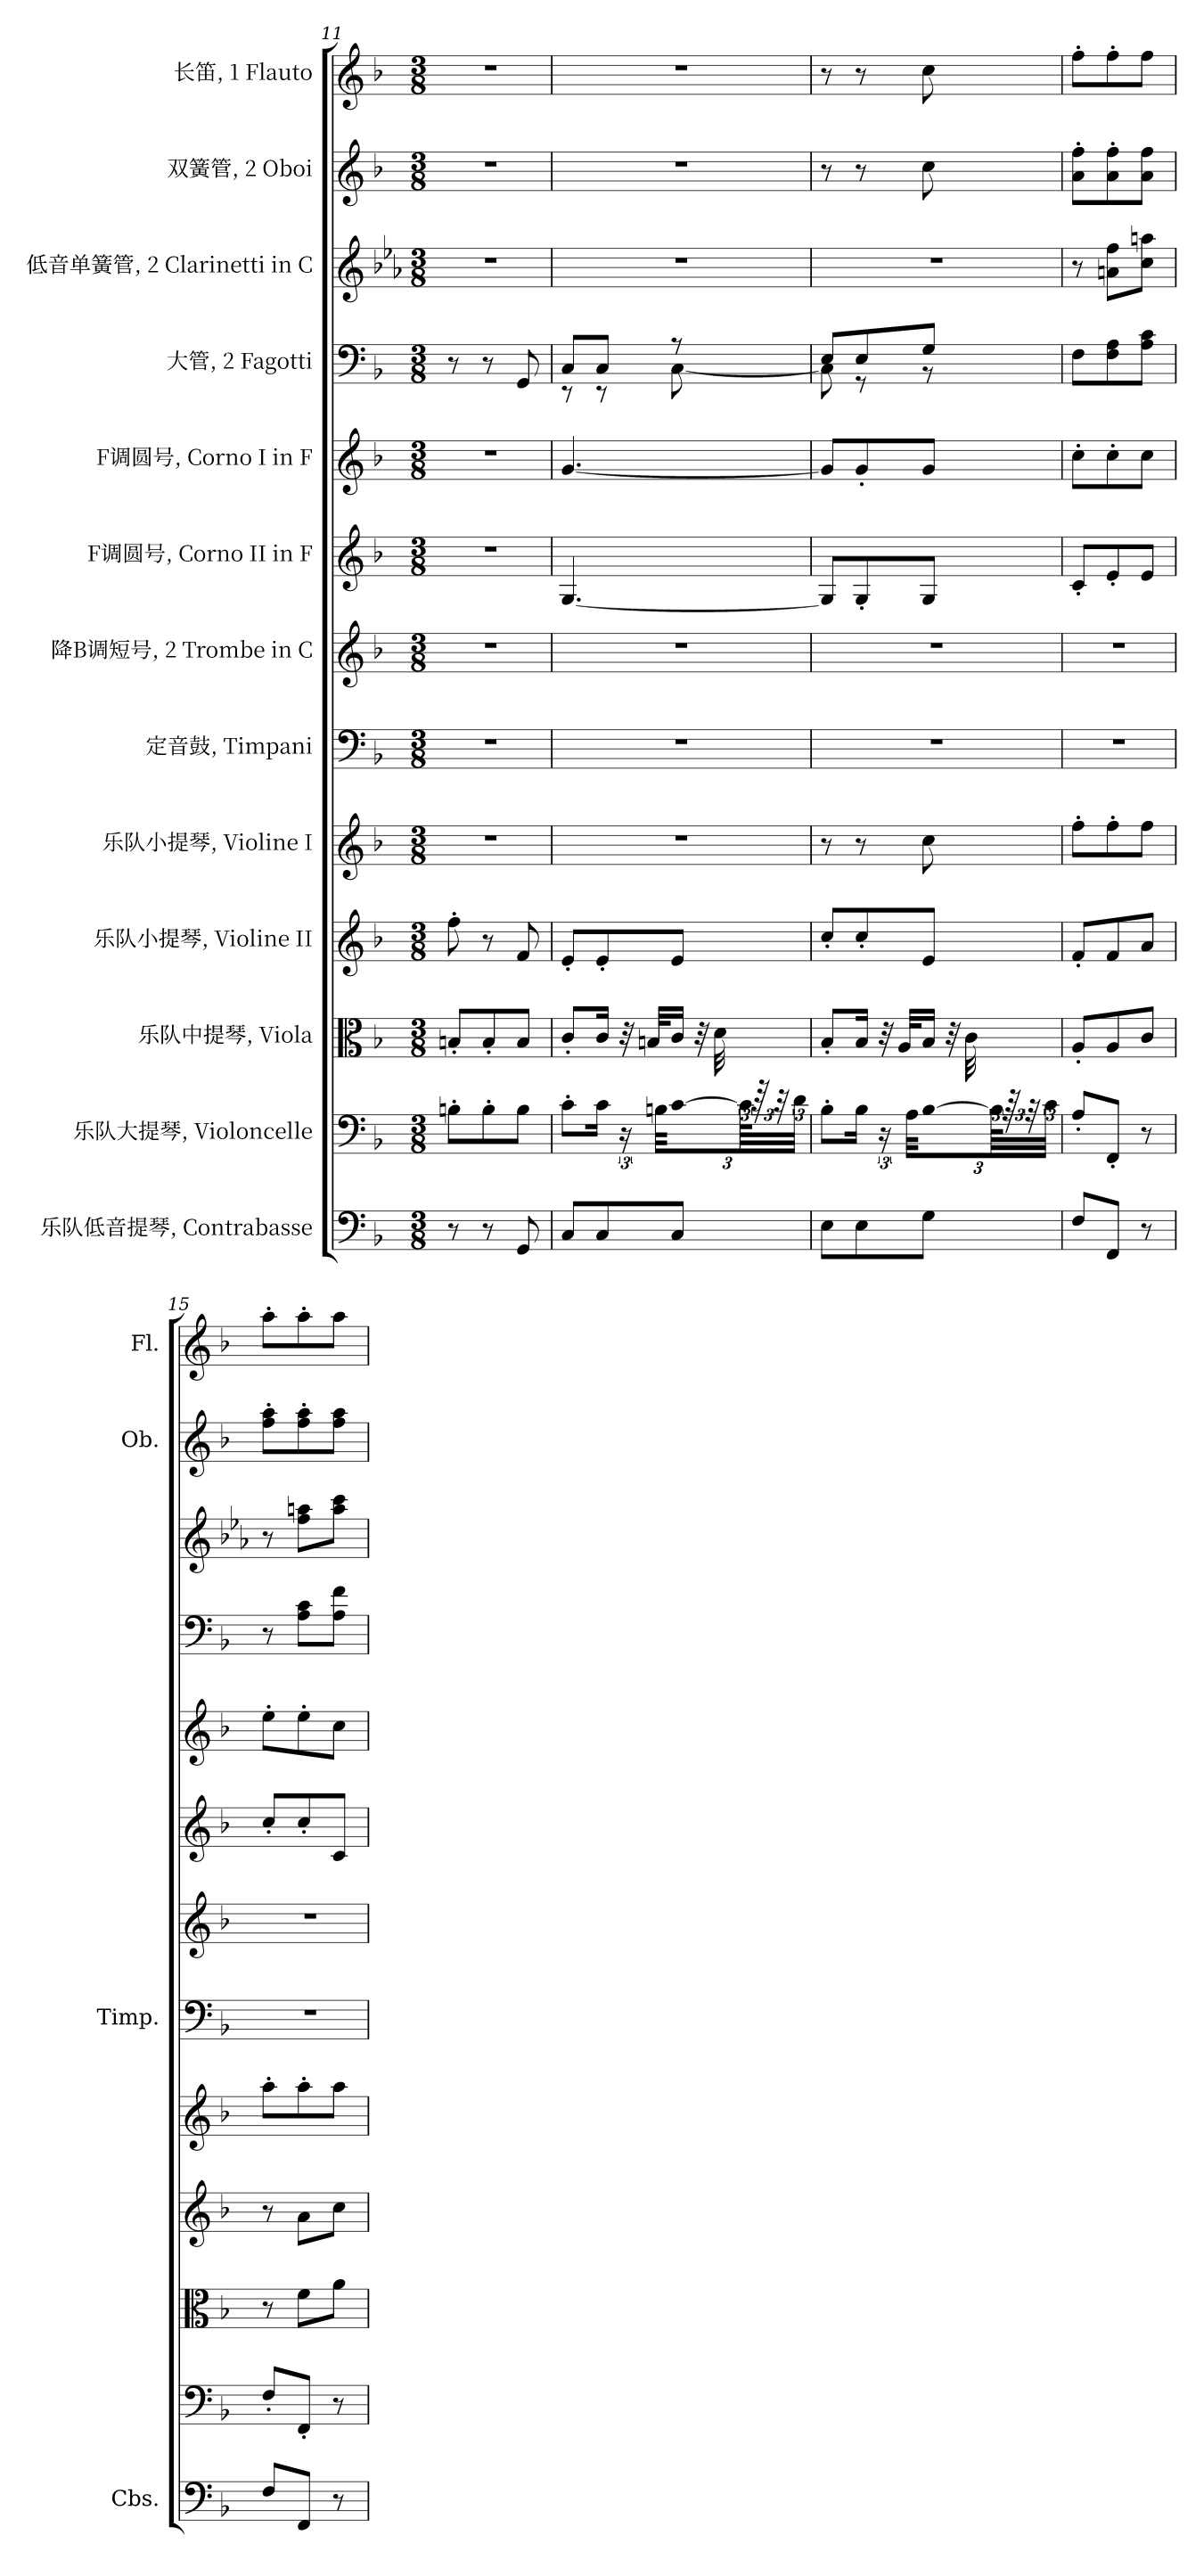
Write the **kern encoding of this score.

**kern	**kern	**kern	**kern	**kern	**kern	**kern	**kern	**kern	**kern	**kern	**kern	**kern
*part13	*part12	*part11	*part10	*part9	*part8	*part7	*part6	*part5	*part4	*part3	*part2	*part1
*staff13	*staff12	*staff11	*staff10	*staff9	*staff8	*staff7	*staff6	*staff5	*staff4	*staff3	*staff2	*staff1
*I"乐队低音提琴, Contrabasse	*I"乐队大提琴, Violoncelle	*I"乐队中提琴, Viola	*I"乐队小提琴, Violine II	*I"乐队小提琴, Violine I	*I"定音鼓, Timpani	*I"降B调短号, 2 Trombe in C	*I"F调圆号, Corno II in F	*I"F调圆号, Corno I in F	*I"大管, 2 Fagotti	*I"低音单簧管, 2 Clarinetti in C	*I"双簧管, 2 Oboi	*I"长笛, 1 Flauto
*I'Cbs.	*	*	*	*	*I'Timp.	*	*	*	*	*	*I'Ob.	*I'Fl.
*clefF4	*clefF4	*clefC3	*clefG2	*clefG2	*clefF4	*clefG2	*clefG2	*clefG2	*clefF4	*clefG2	*clefG2	*clefG2
*ITrd7c12	*	*	*	*	*	*ITrd1c2	*ITrd4c7	*ITrd4c7	*	*ITrd8c14	*	*
*k[b-]	*k[b-]	*k[b-]	*k[b-]	*k[b-]	*k[b-]	*k[b-e-a-]	*k[b-e-]	*k[b-e-]	*k[b-]	*k[b-e-a-]	*k[b-]	*k[b-]
*M3/8	*M3/8	*M3/8	*M3/8	*M3/8	*M3/8	*M3/8	*M3/8	*M3/8	*M3/8	*M3/8	*M3/8	*M3/8
*MM42	*MM42	*MM42	*MM42	*MM42	*MM42	*MM42	*MM42	*MM42	*MM42	*MM42	*MM42	*MM42
=11	=11	=11	=11	=11	=11	=11	=11	=11	=11	=11	=11	=11
8r	8Bn'\L	8Bn'/L	8ff'\	4.r	4.r	4.r	4.r	4.r	8r	4.r	4.r	4.r
8r	8B'\	8B'/	8r	.	.	.	.	.	8r	.	.	.
8GGG/	8B\J	8B/J	8f/	.	.	.	.	.	8GG/	.	.	.
!!LO:PB:g=z
=12	=12	=12	=12	=12	=12	=12	=12	=12	=12	=12	=12	=12
*	*	*	*	*	*	*	*	*	*	*	*	*MM42
*	*	*	*	*	*	*	*	*	*^	*	*	*
8CC/L	8c'\L	8c'/L	8e'/L	4.r	4.r	4.r	[4.C/	[4.c/	8C/L	8r	4.r	4.r	4.r
8CC/	16c\Jk	16c/Jk	8e'/	.	.	.	.	.	8C/J	8r	.	.	.
.	24r	32r	.	.	.	.	.	.	.	.	.	.	.
.	.	32Bn/KLL	.	.	.	.	.	.	.	.	.	.	.
.	48Bn\KLL	.	.	.	.	.	.	.	.	.	.	.	.
8CC/J	[16c\	16c/JJ	8e/J	.	.	.	.	.	8r	[8C\	.	.	.
.	96c\JJkk]	32r	.	.	.	.	.	.	.	.	.	.	.
.	96r	.	.	.	.	.	.	.	.	.	.	.	.
.	48r	.	.	.	.	.	.	.	.	.	.	.	.
.	.	32d\	.	.	.	.	.	.	.	.	.	.	.
.	48d\	.	.	.	.	.	.	.	.	.	.	.	.
=13	=13	=13	=13	=13	=13	=13	=13	=13	=13	=13	=13	=13	=13
*	*	*	*	*	*	*	*	*	*	*	*	*	*MM42
8EE\L	8B-'\L	8B-'/L	8cc'/L	8r	4.r	4.r	8C/L]	8c/L]	8E/L	8C\]	4.r	8r	8r
*	*	*	*	*	*	*	*	*	*	*	*	*	*MM46
8EE\	16B-\Jk	16B-/Jk	8cc'/	8r	.	.	8C'/	8c'/	8E/	8r	.	8r	8r
.	24r	32r	.	.	.	.	.	.	.	.	.	.	.
.	.	32A/KLL	.	.	.	.	.	.	.	.	.	.	.
.	48A\KLL	.	.	.	.	.	.	.	.	.	.	.	.
8GG\J	[16B-\	16B-/JJ	8e/J	8cc\	.	.	8C/J	8c/J	8G/J	8r	.	8cc\	8cc\
.	96B-\JJkk]	32r	.	.	.	.	.	.	.	.	.	.	.
.	96r	.	.	.	.	.	.	.	.	.	.	.	.
.	48r	.	.	.	.	.	.	.	.	.	.	.	.
.	.	32c\	.	.	.	.	.	.	.	.	.	.	.
.	48c\	.	.	.	.	.	.	.	.	.	.	.	.
*	*	*	*	*	*	*	*	*	*v	*v	*	*	*
=14	=14	=14	=14	=14	=14	=14	=14	=14	=14	=14	=14	=14
*	*	*	*	*	*	*	*	*	*	*	*	*MM42
8FF/L	8A'/L	8A'/L	8f'/L	8ff'\L	4.r	4.r	8F'/L	8f'\L	8F\L	8r	8a\' 8ff\'L	8ff'\L
*	*	*	*	*	*	*	*	*	*	*	*	*MM46
8FFF/J	8FF'/J	8A/	8f/	8ff'\	.	.	8A'/	8f'\	8F\ 8A\	8An\ 8f\L	8a\' 8ff\'	8ff'\
8r	8r	8c/J	8a/J	8ff\J	.	.	8A/J	8f\J	8A\ 8c\J	8c\ 8an\J	8a\ 8ff\J	8ff\J
=15	=15	=15	=15	=15	=15	=15	=15	=15	=15	=15	=15	=15
*	*	*	*	*	*	*	*	*	*	*	*	*MM42
8FF/L	8F'/L	8r	8r	8aa'\L	4.r	4.r	8f'/L	8a'\L	8r	8r	8ff\' 8aa\'L	8aa'\L
*	*	*	*	*	*	*	*	*	*	*	*	*MM46
8FFF/J	8FF'/J	8f\L	8a\L	8aa'\	.	.	8f'/	8a'\	8A\ 8c\L	8f\ 8an\L	8ff\' 8aa\'	8aa'\
8r	8r	8a\J	8cc\J	8aa\J	.	.	8F/J	8f\J	8A\ 8f\J	8a\ 8cc\J	8ff\ 8aa\J	8aa\J
=	=	=	=	=	=	=	=	=	=	=	=	=
*-	*-	*-	*-	*-	*-	*-	*-	*-	*-	*-	*-	*-
